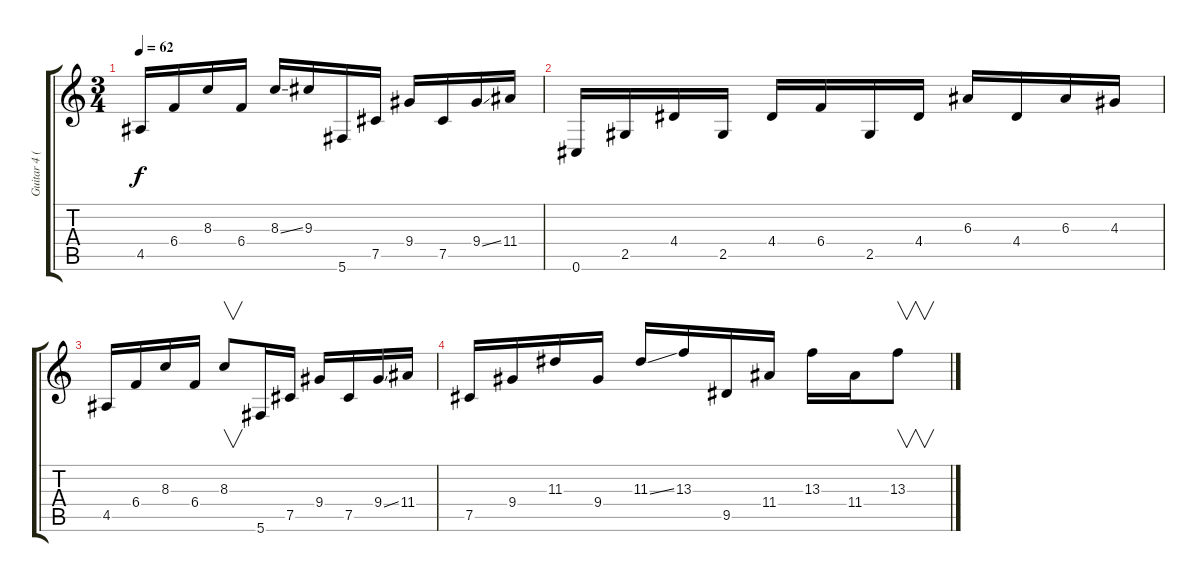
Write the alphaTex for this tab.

\track ("Guitar 4 (solo)" "Guitar 4 (") {instrument distortionguitar}
\staff {score tabs}
\tuning (Db4 Ab3 E3 B2 Gb2 Db2) {hide}
\ts (3 4)
\tempo 62
\clef g2
\ks c
4.5.16{dy f} 6.4.16 8.3.16 6.4.16 8.3{ss}.16 9.3.16 5.6.16 7.5.16 9.4.16 7.5.16 9.4{ss}.16 11.4.16 |
0.6.16 2.5.16 4.4.16 2.5.16 4.4.16 6.4.16 2.5.16 4.4.16 6.3.16 4.4.16 6.3.16 4.3.16 |
4.5.16 6.4.16 8.3.16 6.4.16 8.3.8{v} 5.6.16 7.5.16 9.4.16 7.5.16 9.4{ss}.16 11.4.16 |
7.5.16 9.4.16 11.3.16 9.4.16 11.3{ss}.16 13.3.16 9.5.16 11.4.16 13.3.16 11.4.16 13.3.8{v}
